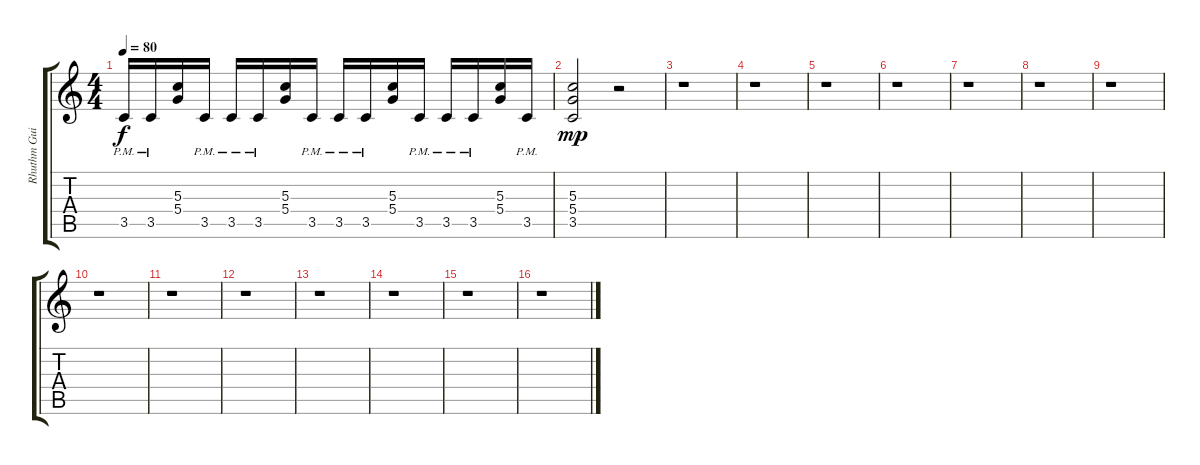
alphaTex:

\track ("Rhuthm Guitar" "Rhuthm Gui") {instrument distortionguitar}
\staff {score tabs}
\tuning (E4 B3 G3 D3 A2 E2) {hide}
\ts (4 4)
\tempo 80
\clef g2
\ks c
3.5{pm}.16{dy f} 3.5{pm}.16 (5.3 5.4).16 3.5{pm}.16 3.5{pm}.16 3.5{pm}.16 (5.3 5.4).16 3.5{pm}.16 3.5{pm}.16 3.5{pm}.16 (5.3 5.4).16 3.5{pm}.16 3.5{pm}.16 3.5{pm}.16 (5.3 5.4).16 3.5{pm}.16 |
(5.3 5.4 3.5).2{dy mp} r.2 |
r.1 |
r.1 |
r.1 |
r.1 |
r.1 |
r.1 |
r.1 |
r.1 |
r.1 |
r.1 |
r.1 |
r.1 |
r.1 |
r.1
